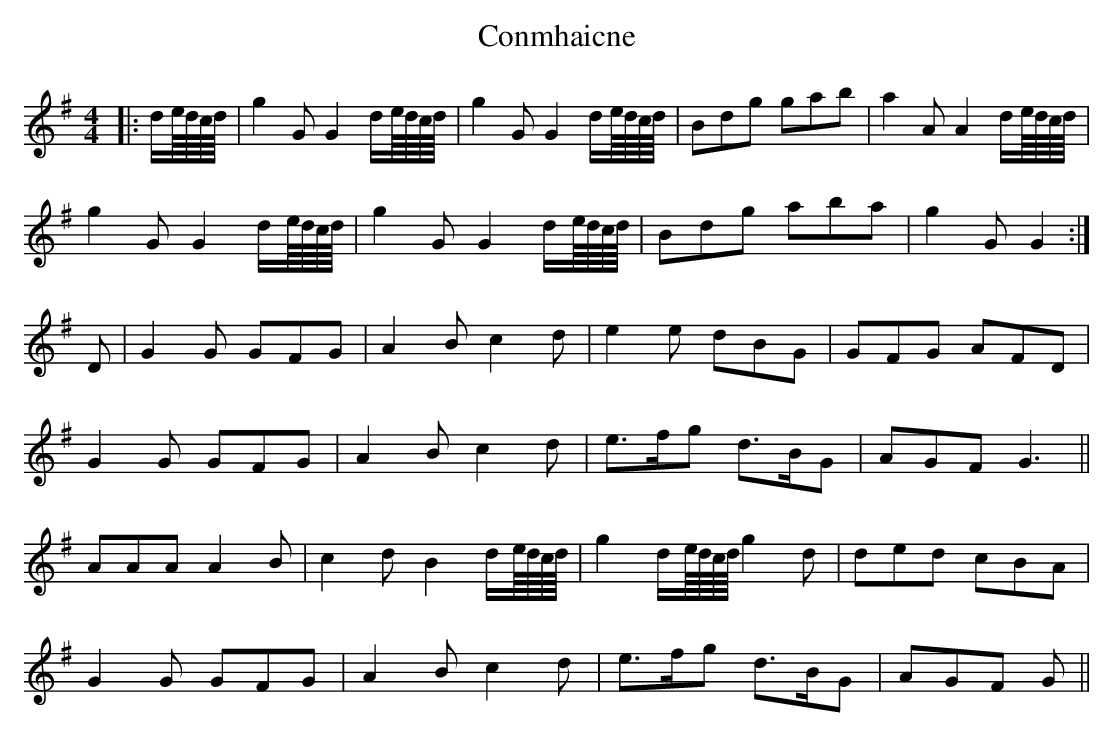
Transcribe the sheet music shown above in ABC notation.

X:1
T: Conmhaicne
M: 4/4
L: 1/8
K: Gmaj
|:d/e///d///c///d///|g2 G G2 d/e///d///c///d///|g2 G G2 d/e///d///c///d///|Bdg gab|a2 A A2 d/e///d///c///d///|
g2 G G2 d/e///d///c///d///|g2 G G2 d/e///d///c///d///|Bdg aba|g2 G G2:|
D|G2 G GFG|A2 B c2 d|e2 e dBG|GFG AFD|
G2 G GFG|A2 B c2 d|e>fg d>BG|AGF G3||
AAA A2 B|c2 d B2 d/e///d///c///d///|g2 d/e///d///c///d/// g2 d|ded cBA|
G2 G GFG|A2 B c2 d|e>fg d>BG|AGF G||
